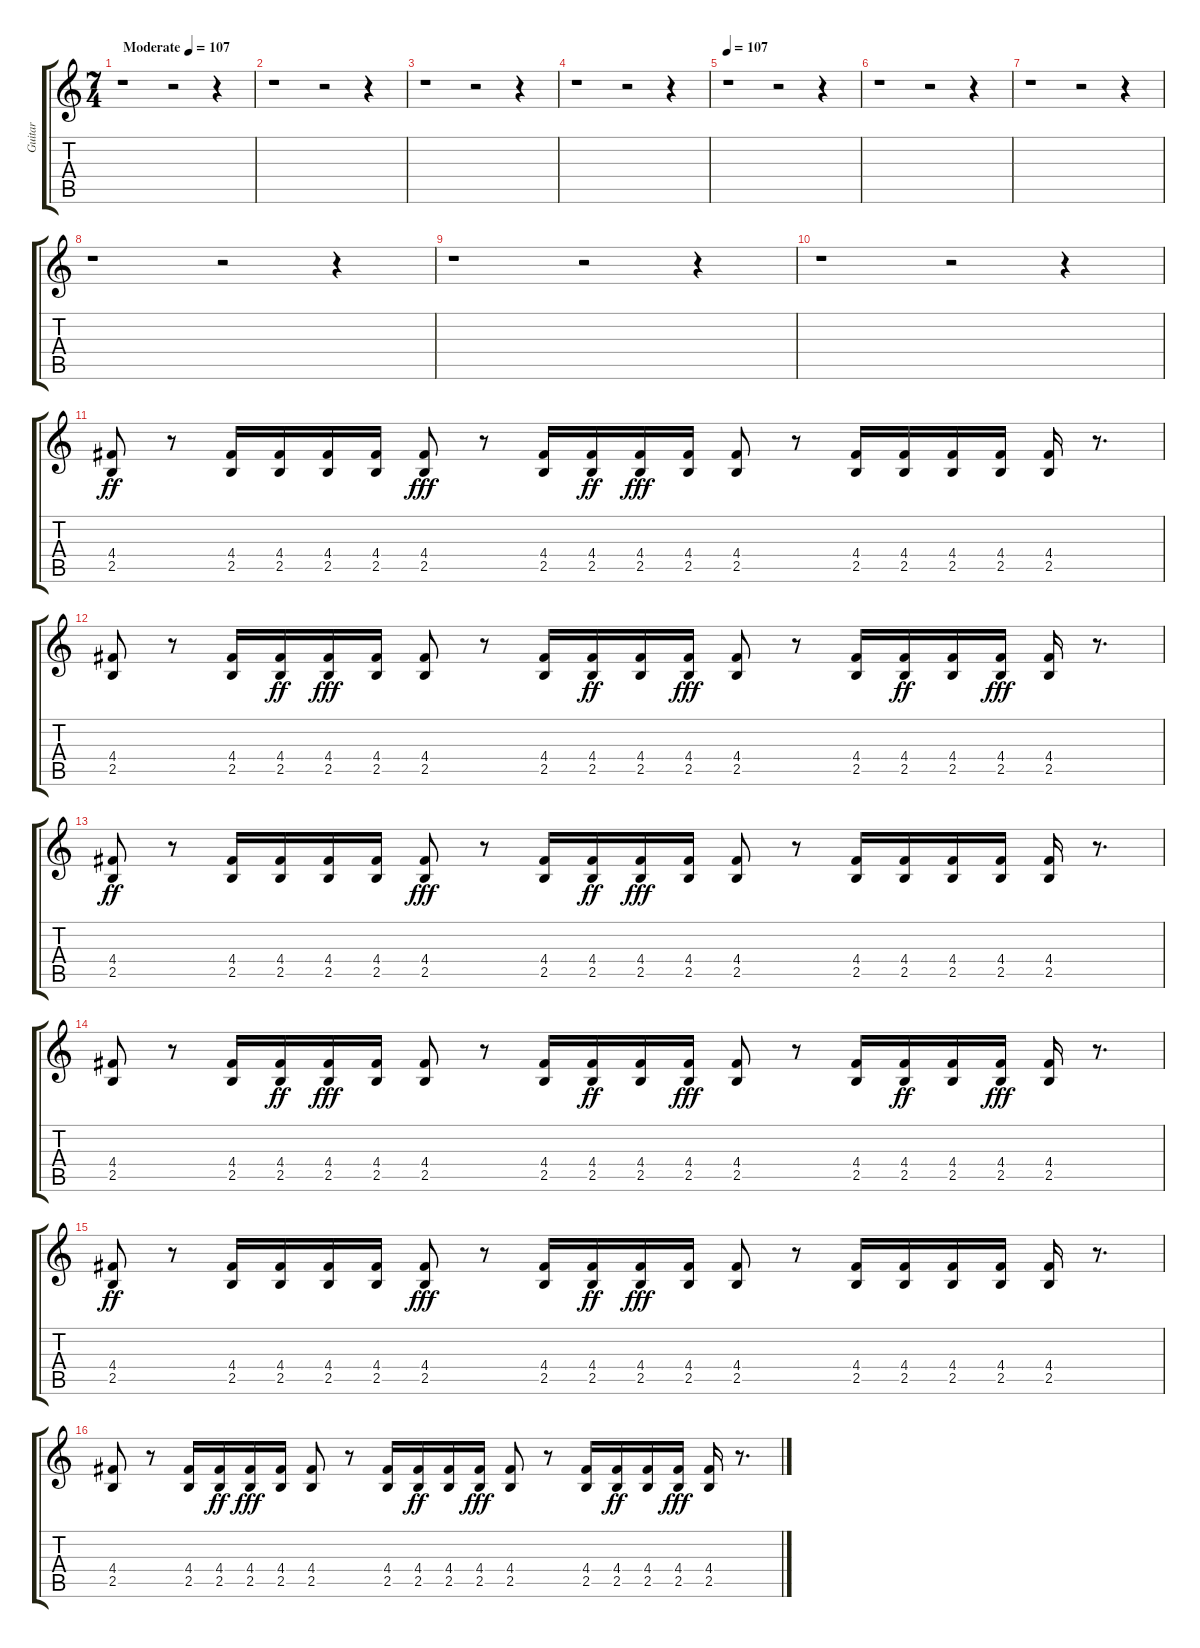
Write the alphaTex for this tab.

\track ("Guitar" "Guitar") {instrument overdrivenguitar}
\staff {score tabs}
\tuning (E4 B3 G3 D3 A2 E2) {hide}
\ts (7 4)
\tempo (107 "Moderate")
\clef g2
\ks c
r.1{dy ff instrument overdrivenguitar} r.2 r.4 |
r.1 r.2 r.4 |
r.1 r.2 r.4 |
r.1 r.2 r.4 |
\tempo 107
r.1 r.2 r.4 |
r.1 r.2 r.4 |
r.1 r.2 r.4 |
r.1 r.2 r.4 |
r.1 r.2 r.4 |
r.1 r.2 r.4 |
(4.4 2.5).8{instrument electricguitarmuted} r.8 (4.4 2.5).16 (4.4 2.5).16 (4.4 2.5).16 (4.4 2.5).16 (4.4 2.5).8{dy fff} r.8 (4.4 2.5).16 (4.4 2.5).16{dy ff} (4.4 2.5).16{dy fff} (4.4 2.5).16 (4.4 2.5).8 r.8 (4.4 2.5).16 (4.4 2.5).16 (4.4 2.5).16 (4.4 2.5).16 (4.4 2.5).16 r.8{d} |
(4.4 2.5).8 r.8 (4.4 2.5).16 (4.4 2.5).16{dy ff} (4.4 2.5).16{dy fff} (4.4 2.5).16 (4.4 2.5).8 r.8 (4.4 2.5).16 (4.4 2.5).16{dy ff} (4.4 2.5).16 (4.4 2.5).16{dy fff} (4.4 2.5).8 r.8 (4.4 2.5).16 (4.4 2.5).16{dy ff} (4.4 2.5).16 (4.4 2.5).16{dy fff} (4.4 2.5).16 r.8{d} |
(4.4 2.5).8{dy ff} r.8 (4.4 2.5).16 (4.4 2.5).16 (4.4 2.5).16 (4.4 2.5).16 (4.4 2.5).8{dy fff} r.8 (4.4 2.5).16 (4.4 2.5).16{dy ff} (4.4 2.5).16{dy fff} (4.4 2.5).16 (4.4 2.5).8 r.8 (4.4 2.5).16 (4.4 2.5).16 (4.4 2.5).16 (4.4 2.5).16 (4.4 2.5).16 r.8{d} |
(4.4 2.5).8 r.8 (4.4 2.5).16 (4.4 2.5).16{dy ff} (4.4 2.5).16{dy fff} (4.4 2.5).16 (4.4 2.5).8 r.8 (4.4 2.5).16 (4.4 2.5).16{dy ff} (4.4 2.5).16 (4.4 2.5).16{dy fff} (4.4 2.5).8 r.8 (4.4 2.5).16 (4.4 2.5).16{dy ff} (4.4 2.5).16 (4.4 2.5).16{dy fff} (4.4 2.5).16 r.8{d} |
(4.4 2.5).8{dy ff} r.8 (4.4 2.5).16 (4.4 2.5).16 (4.4 2.5).16 (4.4 2.5).16 (4.4 2.5).8{dy fff} r.8 (4.4 2.5).16 (4.4 2.5).16{dy ff} (4.4 2.5).16{dy fff} (4.4 2.5).16 (4.4 2.5).8 r.8 (4.4 2.5).16 (4.4 2.5).16 (4.4 2.5).16 (4.4 2.5).16 (4.4 2.5).16 r.8{d} |
(4.4 2.5).8 r.8 (4.4 2.5).16 (4.4 2.5).16{dy ff} (4.4 2.5).16{dy fff} (4.4 2.5).16 (4.4 2.5).8 r.8 (4.4 2.5).16 (4.4 2.5).16{dy ff} (4.4 2.5).16 (4.4 2.5).16{dy fff} (4.4 2.5).8 r.8 (4.4 2.5).16 (4.4 2.5).16{dy ff} (4.4 2.5).16 (4.4 2.5).16{dy fff} (4.4 2.5).16 r.8{d}
